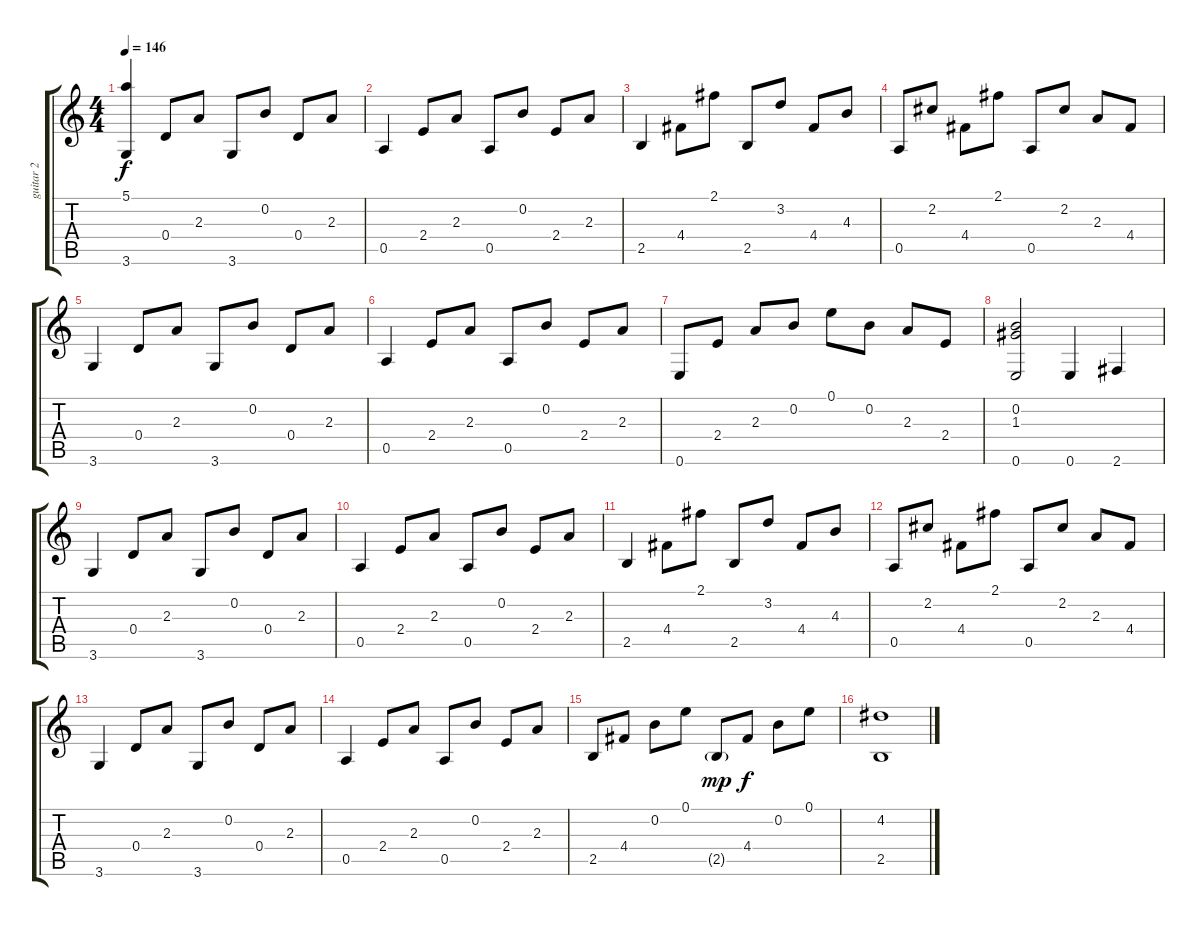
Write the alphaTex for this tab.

\track ("guitar 2" "guitar 2") {instrument acousticguitarnylon}
\staff {score tabs}
\tuning (E4 B3 G3 D3 A2 E2) {hide}
\ts (4 4)
\tempo 146
\clef g2
\ks c
(5.1{t} 3.6).4{dy f} 0.4.8 2.3.8 3.6.8 0.2.8 0.4.8 2.3.8 |
0.5.4 2.4.8 2.3.8 0.5.8 0.2.8 2.4.8 2.3.8 |
2.5.4 4.4.8 2.1.8 2.5.8 3.2.8 4.4.8 4.3.8 |
0.5.8 2.2.8 4.4.8 2.1.8 0.5.8 2.2.8 2.3.8 4.4.8 |
3.6.4 0.4.8 2.3.8 3.6.8 0.2.8 0.4.8 2.3.8 |
0.5.4 2.4.8 2.3.8 0.5.8 0.2.8 2.4.8 2.3.8 |
0.6.8 2.4.8 2.3.8 0.2.8 0.1.8 0.2.8 2.3.8 2.4.8 |
(0.2 1.3 0.6).2 0.6.4 2.6.4 |
3.6.4 0.4.8 2.3.8 3.6.8 0.2.8 0.4.8 2.3.8 |
0.5.4 2.4.8 2.3.8 0.5.8 0.2.8 2.4.8 2.3.8 |
2.5.4 4.4.8 2.1.8 2.5.8 3.2.8 4.4.8 4.3.8 |
0.5.8 2.2.8 4.4.8 2.1.8 0.5.8 2.2.8 2.3.8 4.4.8 |
3.6.4 0.4.8 2.3.8 3.6.8 0.2.8 0.4.8 2.3.8 |
0.5.4 2.4.8 2.3.8 0.5.8 0.2.8 2.4.8 2.3.8 |
2.5.8 4.4.8 0.2.8 0.1.8 2.5{g}.8{dy mp} 4.4.8{dy f} 0.2.8 0.1.8 |
(4.2 2.5).1
